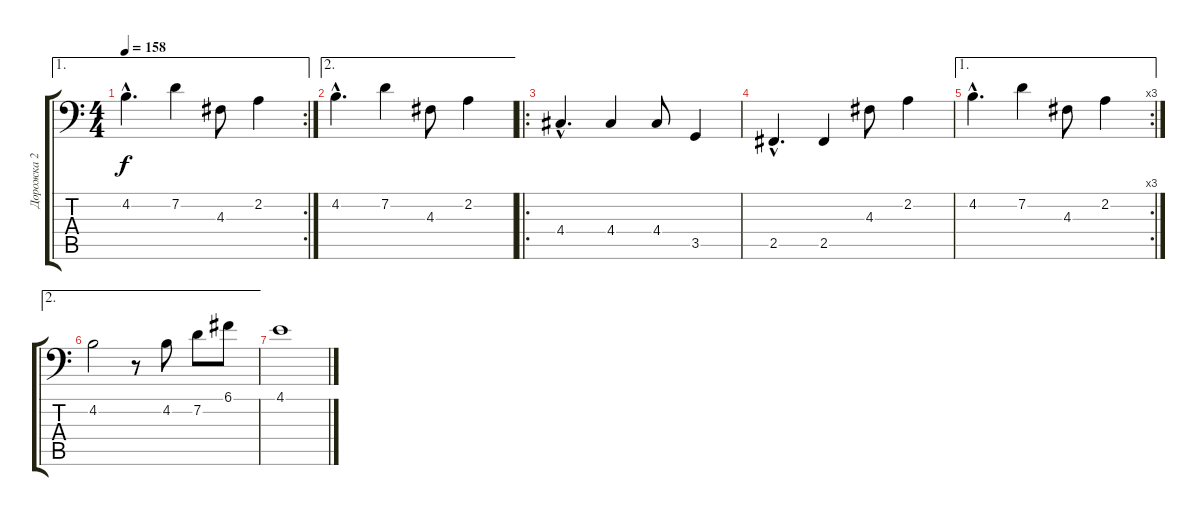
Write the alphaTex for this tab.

\track ("Дорожка 2" "Дорожка 2") {instrument fretlessbass}
\staff {score tabs}
\tuning (C3 G2 D2 A1 E1 B0) {hide}
\ae 1
\rc 2
\ts (4 4)
\tempo 158
\clef f4
\ks c
4.2{hac}.4{d dy f} 7.2.4 4.3.8 2.2.4 |
\ae 2
4.2{hac}.4{d} 7.2.4 4.3.8 2.2.4 |
\ro
4.4{hac}.4{d} 4.4.4 4.4.8 3.5.4 |
2.5{hac}.4{d} 2.5.4 4.3.8 2.2.4 |
\ae 1
\rc 3
4.2{hac}.4{d} 7.2.4 4.3.8 2.2.4 |
\ae 2
4.2.2 r.8 4.2.8 7.2.8 6.1.8 |
4.1.1
